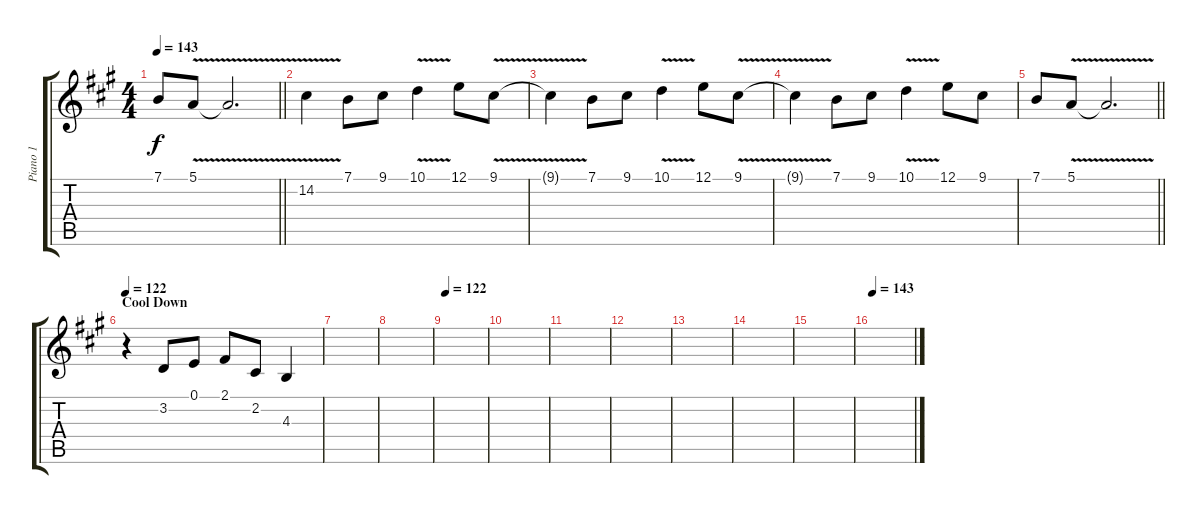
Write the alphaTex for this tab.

\track ("Piano 1" "Piano 1") {instrument electricpiano2}
\staff {score tabs}
\tuning (E4 B3 G3 D3 A2 E2) {hide}
\ts (4 4)
\tempo 143
\clef g2
\barLineRight lightlight
\ks a
7.1.8{dy f} 5.1{v}.8 5.1{t}.2{d} |
\section ("" "")
14.2{v}.4{instrument lead2sawtooth} 7.1.8 9.1.8 10.1{v}.4 12.1.8 9.1{v}.8 |
9.1{t}.4 7.1.8 9.1.8 10.1{v}.4 12.1.8 9.1{v}.8 |
9.1{t}.4 7.1.8 9.1.8 10.1{v}.4 12.1.8 9.1.8 |
\barLineRight lightlight
7.1.8 5.1{v}.8 5.1{t}.2{d} |
\section ("" "Cool Down")
\tempo 122
r.4 3.2.8 0.1.8 2.1.8 2.2.8 4.3.4 |
|
|
\tempo 122
|
|
|
|
|
|
|
\tempo 143
